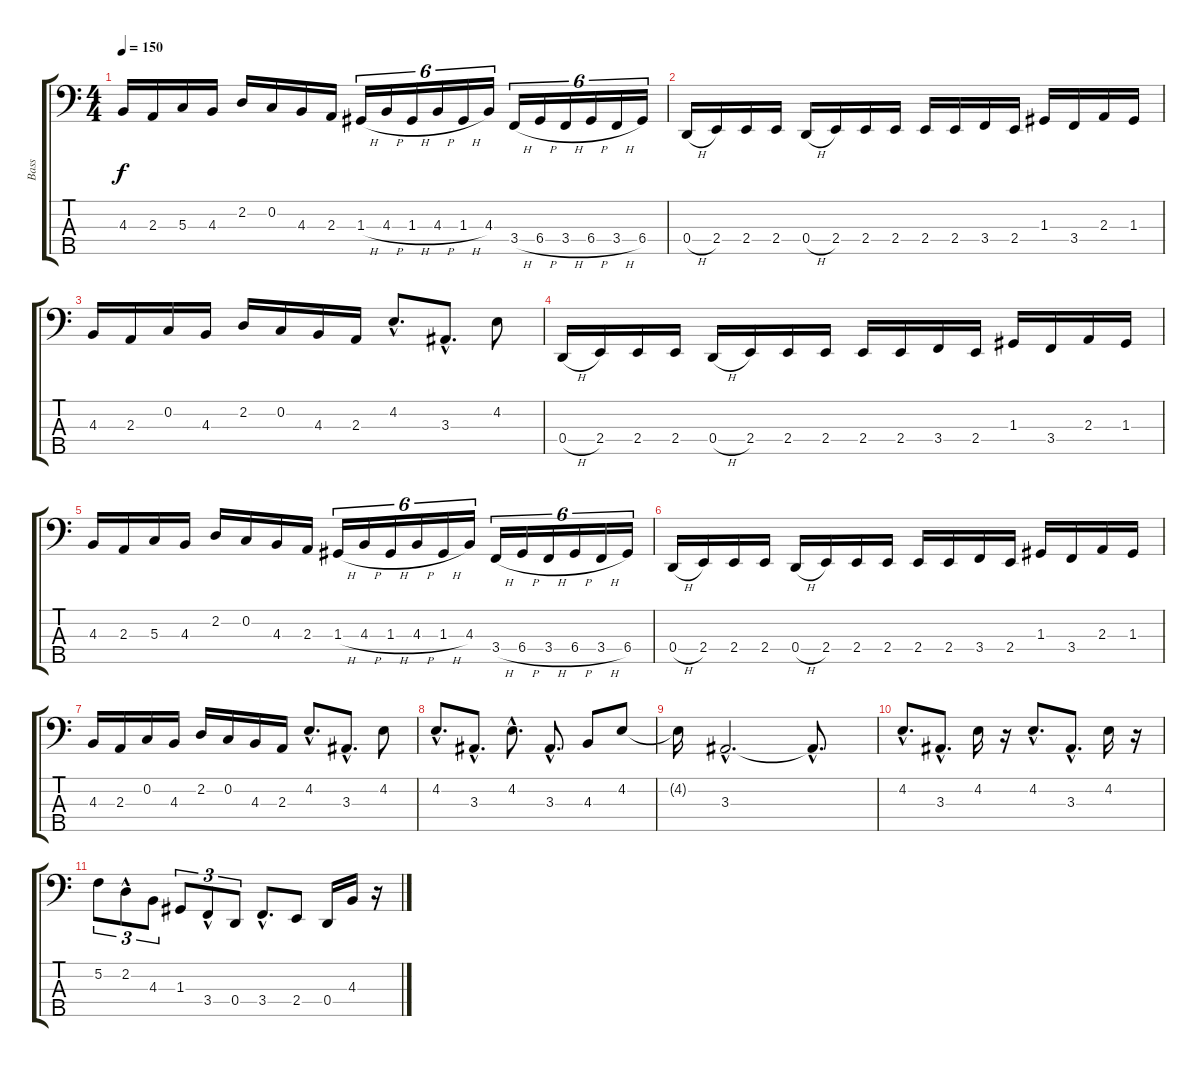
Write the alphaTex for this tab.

\track ("Bass" "Bass") {instrument electricbasspick}
\staff {score tabs}
\tuning (F2 C2 G1 D1 A0) {hide}
\ts (4 4)
\tempo 150
\clef f4
\ks c
4.3.16{dy f} 2.3.16 5.3.16 4.3.16 2.2.16 0.2.16 4.3.16 2.3.16 1.3{h}.16{tu (6 4)} 4.3{h}.16{tu (6 4)} 1.3{h}.16{tu (6 4)} 4.3{h}.16{tu (6 4)} 1.3{h}.16{tu (6 4)} 4.3.16{tu (6 4)} 3.4{h}.16{tu (6 4)} 6.4{h}.16{tu (6 4)} 3.4{h}.16{tu (6 4)} 6.4{h}.16{tu (6 4)} 3.4{h}.16{tu (6 4)} 6.4.16{tu (6 4)} |
0.4{h}.16 2.4.16 2.4.16 2.4.16 0.4{h}.16 2.4.16 2.4.16 2.4.16 2.4.16 2.4.16 3.4.16 2.4.16 1.3.16 3.4.16 2.3.16 1.3.16 |
4.3.16 2.3.16 0.2.16 4.3.16 2.2.16 0.2.16 4.3.16 2.3.16 4.2{hac}.8{d} 3.3{hac}.8{d} 4.2.8 |
0.4{h}.16 2.4.16 2.4.16 2.4.16 0.4{h}.16 2.4.16 2.4.16 2.4.16 2.4.16 2.4.16 3.4.16 2.4.16 1.3.16 3.4.16 2.3.16 1.3.16 |
4.3.16 2.3.16 5.3.16 4.3.16 2.2.16 0.2.16 4.3.16 2.3.16 1.3{h}.16{tu (6 4)} 4.3{h}.16{tu (6 4)} 1.3{h}.16{tu (6 4)} 4.3{h}.16{tu (6 4)} 1.3{h}.16{tu (6 4)} 4.3.16{tu (6 4)} 3.4{h}.16{tu (6 4)} 6.4{h}.16{tu (6 4)} 3.4{h}.16{tu (6 4)} 6.4{h}.16{tu (6 4)} 3.4{h}.16{tu (6 4)} 6.4.16{tu (6 4)} |
0.4{h}.16 2.4.16 2.4.16 2.4.16 0.4{h}.16 2.4.16 2.4.16 2.4.16 2.4.16 2.4.16 3.4.16 2.4.16 1.3.16 3.4.16 2.3.16 1.3.16 |
4.3.16 2.3.16 0.2.16 4.3.16 2.2.16 0.2.16 4.3.16 2.3.16 4.2{hac}.8{d} 3.3{hac}.8{d} 4.2.8 |
4.2{hac}.8{d} 3.3{hac}.8{d} 4.2{hac}.8{d} 3.3{hac}.8{d} 4.3.8 4.2.8 |
4.2{t}.16 3.3{hac}.2{d} 3.3{hac t}.8{d} |
4.2{hac}.8{d} 3.3{hac}.8{d} 4.2.16 r.16 4.2{hac}.8{d} 3.3{hac}.8{d} 4.2.16 r.16 |
5.2.8{tu (3 2)} 2.2{hac}.8{tu (3 2)} 4.3.8{tu (3 2)} 1.3.8{tu (3 2)} 3.4{hac}.8{tu (3 2)} 0.4.8{tu (3 2)} 3.4{hac}.8{d} 2.4.8 0.4.16 4.3.16 r.16
